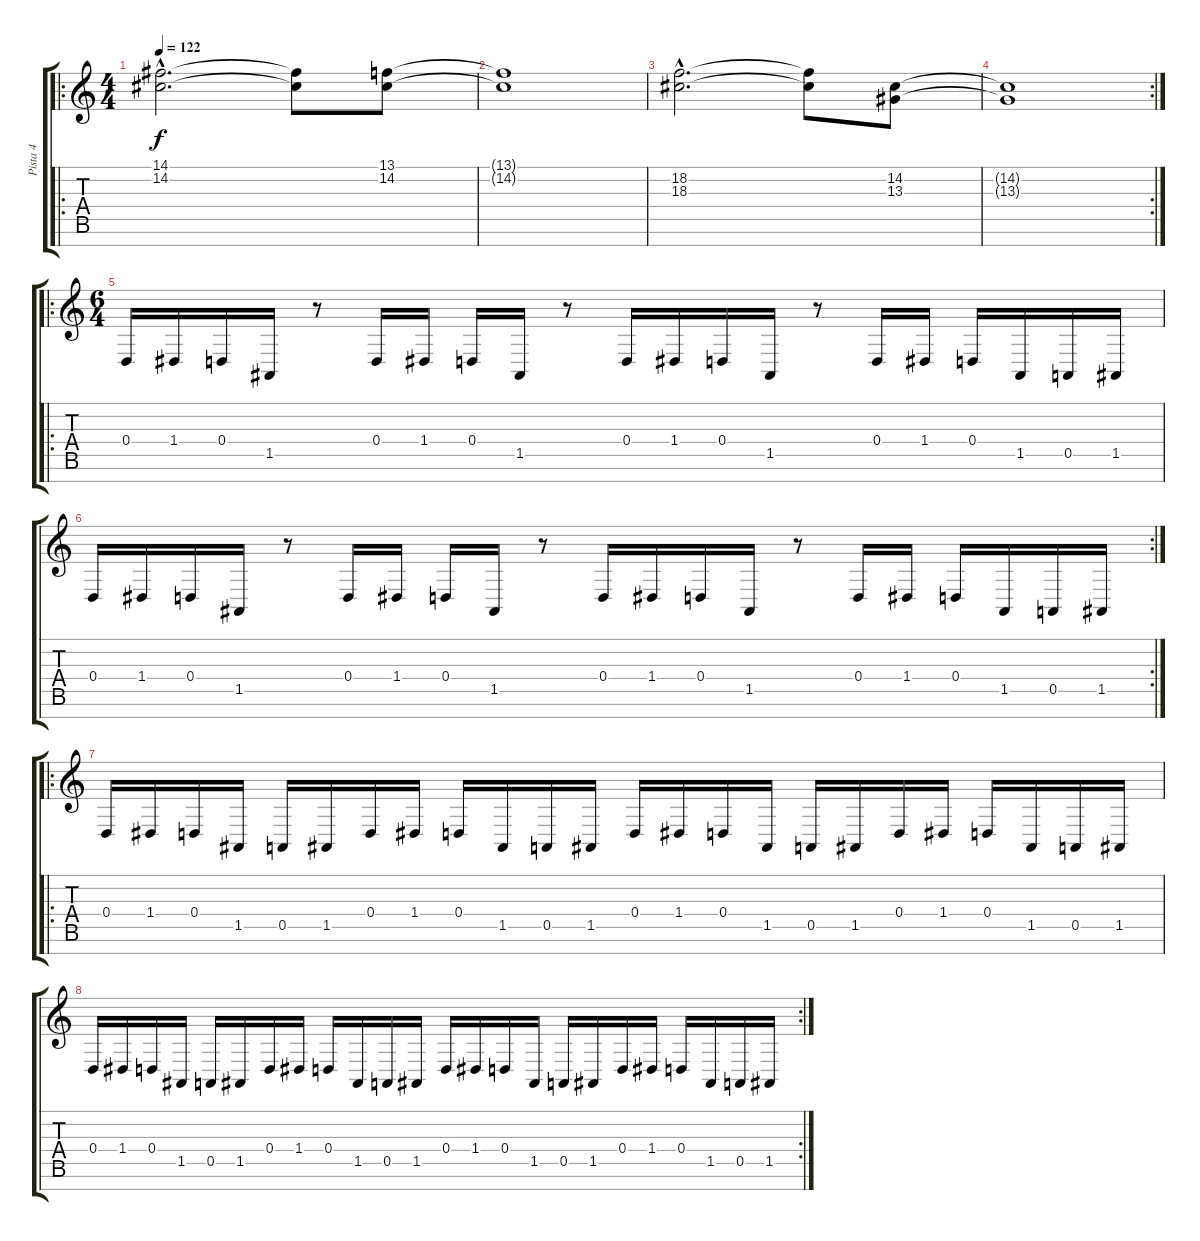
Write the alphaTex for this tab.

\track ("Pista 4" "Pista 4") {instrument stringensemble1}
\staff {score tabs}
\tuning (E4 B3 G3 D3 A2 E2 B1) {hide}
\ro
\ts (4 4)
\tempo 122
\clef g2
\ks c
(14.1{hac} 14.2{hac}).2{d dy f} (14.1{t} 14.2{t}).8 (13.1 14.2).8 |
(13.1{t} 14.2{t}).1 |
(18.2{hac} 18.3{hac}).2{d} (18.2{t} 18.3{t}).8 (14.2 13.3).8 |
\rc 2
(14.2{t} 13.3{t}).1 |
\ro
\ts (6 4)
0.4.16{instrument choiraahs} 1.4.16 0.4.16 1.5.16 r.8 0.4.16 1.4.16 0.4.16 1.5.16 r.8 0.4.16 1.4.16 0.4.16 1.5.16 r.8 0.4.16 1.4.16 0.4.16 1.5.16 0.5.16 1.5.16 |
\rc 2
0.4.16{instrument choiraahs} 1.4.16 0.4.16 1.5.16 r.8 0.4.16 1.4.16 0.4.16 1.5.16 r.8 0.4.16 1.4.16 0.4.16 1.5.16 r.8 0.4.16 1.4.16 0.4.16 1.5.16 0.5.16 1.5.16 |
\ro
0.4.16{instrument choiraahs} 1.4.16 0.4.16 1.5.16 0.5.16 1.5.16 0.4.16 1.4.16 0.4.16 1.5.16 0.5.16 1.5.16 0.4.16 1.4.16 0.4.16 1.5.16 0.5.16 1.5.16 0.4.16 1.4.16 0.4.16 1.5.16 0.5.16 1.5.16 |
\rc 2
0.4.16{instrument choiraahs} 1.4.16 0.4.16 1.5.16 0.5.16 1.5.16 0.4.16 1.4.16 0.4.16 1.5.16 0.5.16 1.5.16 0.4.16 1.4.16 0.4.16 1.5.16 0.5.16 1.5.16 0.4.16 1.4.16 0.4.16 1.5.16 0.5.16 1.5.16
